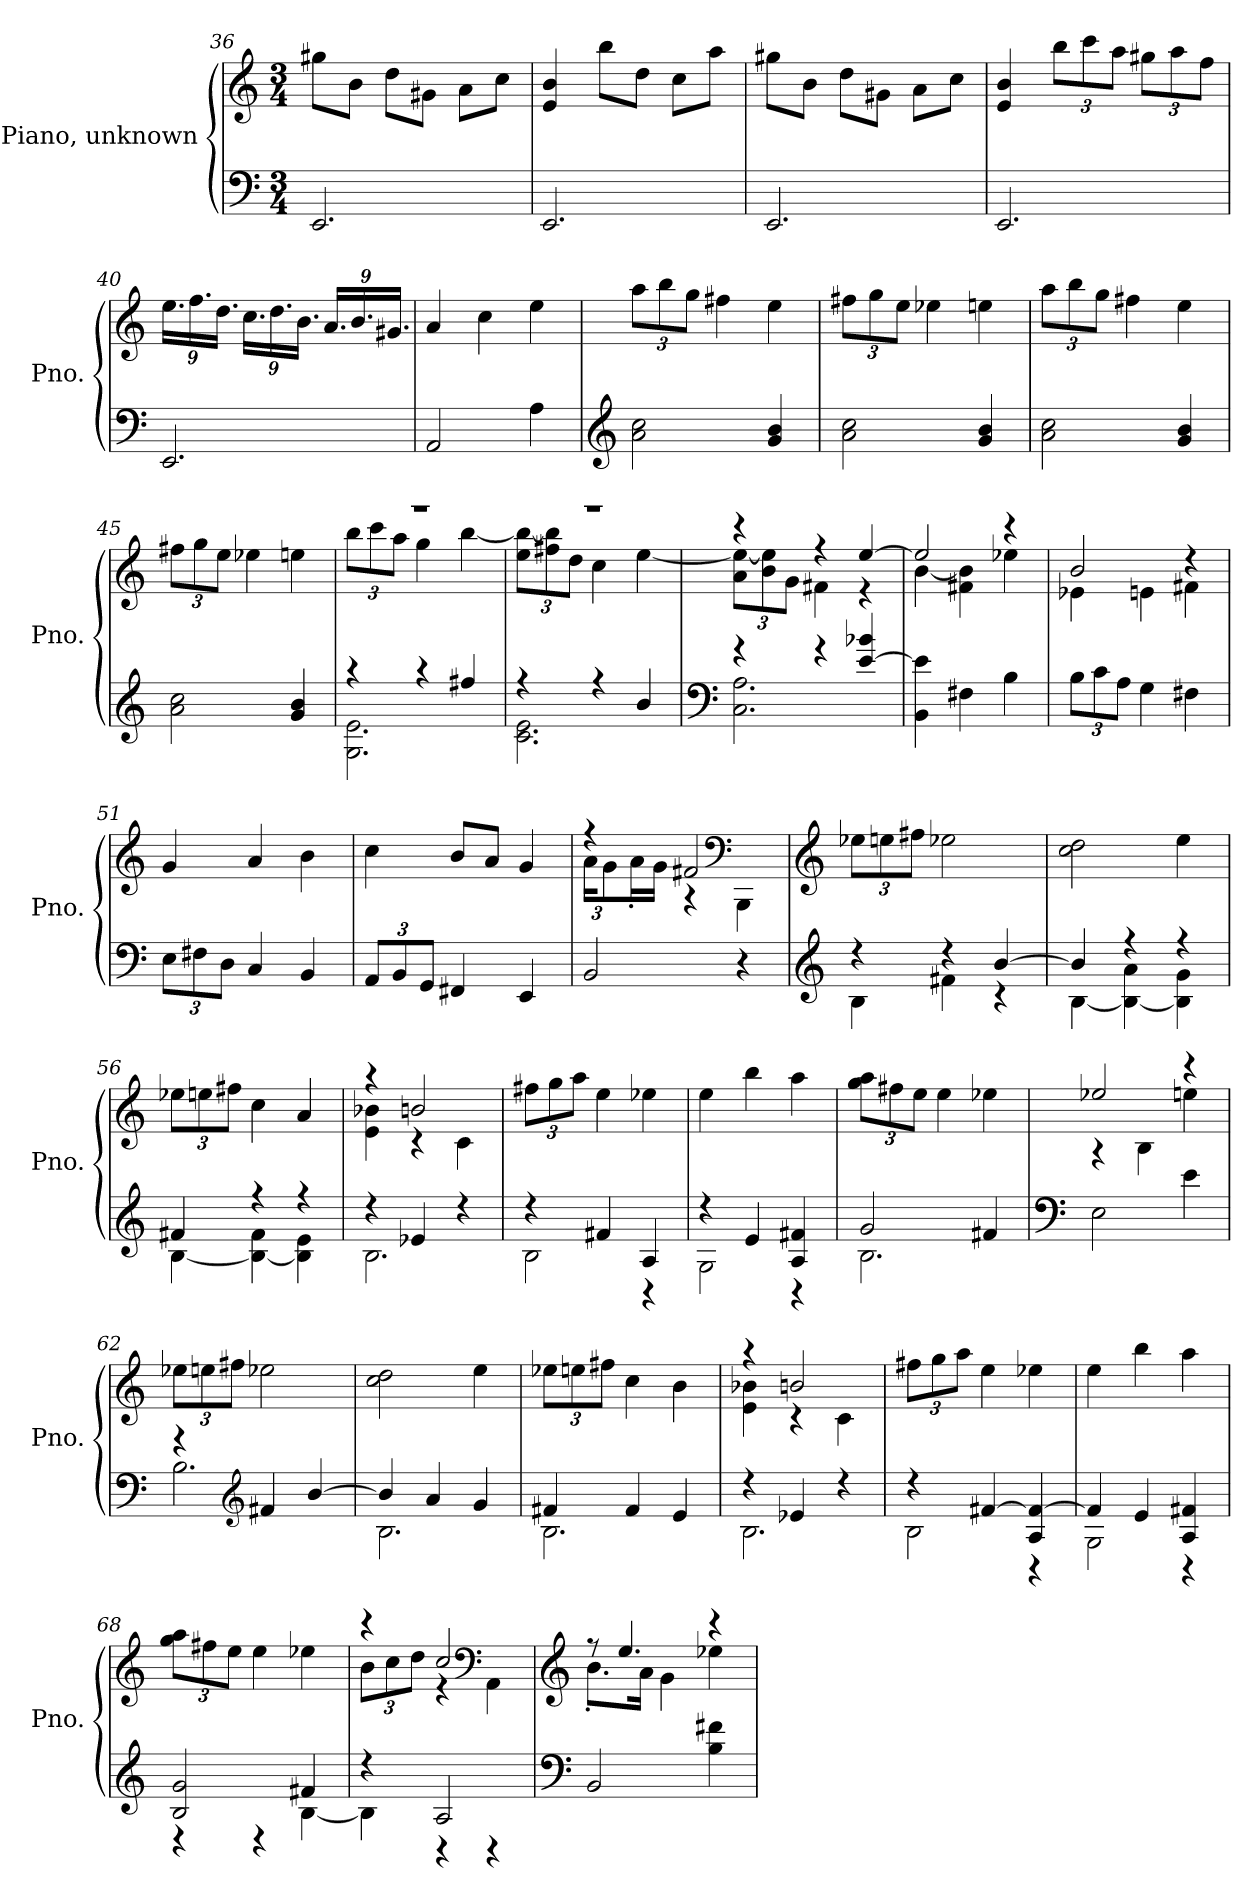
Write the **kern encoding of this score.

**kern	**kern
*part1	*part1
*staff2	*staff1
*I"Piano, unknown	*
*I'Pno.	*
!!LO:PB:g=z
*clefF4	*clefG2
*k[]	*k[]
*M3/4	*M3/4
=36	=36
2.EE/	8gg#X\L
.	8b\J
.	8dd\L
.	8g#X\J
.	8a\L
.	8cc\J
=37	=37
2.EE/	4e/ 4b/
.	8bb\L
.	8dd\J
.	8cc\L
.	8aa\J
=38	=38
2.EE/	8gg#X\L
.	8b\J
.	8dd\L
.	8g#X\J
.	8a\L
.	8cc\J
=39	=39
2.EE/	4e/ 4b/
*	*Xbrackettup
.	12bb\L
.	12ccc\
.	12aa\J
.	12gg#X\L
.	12aa\
.	12ff\J
=40	=40
2.EE/	18.ee\LL
.	18.ff\
.	18.dd\JJ
.	18.cc\LL
.	18.dd\
.	18.b\JJ
.	18.a/LL
.	18.b/
.	18.g#X/JJ
!!LO:LB:g=z
=41	=41
2AA/	4a/
.	4cc\
4A\	4ee\
=42	=42
*clefG2	*
2a\ 2cc\	12aa\L
.	12bb\
.	12gg\J
.	4ff#X\
4g/ 4b/	4ee\
=43	=43
2a\ 2cc\	12ff#X\L
.	12gg\
.	12ee\J
.	4ee-X\
4g/ 4b/	4een\
=44	=44
2a\ 2cc\	12aa\L
.	12bb\
.	12gg\J
.	4ff#X\
4g/ 4b/	4ee\
=45	=45
2a\ 2cc\	12ff#X\L
.	12gg\
.	12ee\J
.	4ee-X\
4g/ 4b/	4een\
=46	=46
*^	*^
4r	2.G\ 2.e\	2.r	12bb\L
.	.	.	12ccc\
.	.	.	12aa\J
4r	.	.	4gg\
4ff#X/	.	.	[4bb\
!!LO:LB:g=z	!!
=47	=47	=47	=47
4r	2.c\ 2.e\	2.r	12ee\ 12bb\_L
.	.	.	12ff#X\ 12bb\]
.	.	.	12dd\J
4r	.	.	4cc\
4b/	.	.	[4ee\
=48	=48	=48	=48
*clefF4	*	*	*
4r	2.C\ 2.A\	4r	12a\ 12ee\_L
.	.	.	12b\ 12ee\]
.	.	.	12g\J
4r	.	4r	4f#X\
[4e/ 4b-X/	.	[4ee/	4r
*v	*v	*	*
=49	=49	=49
4BB\ 4e\]	2ee/]	[4b\
4F#X\	.	4f#X\ 4b\]
4B\	4r	4ee-X\
=50	=50	=50
*Xbrackettup	*	*
12B\L	2b/	4e-X\
12c\	.	.
12A\J	.	.
4G\	.	4en\
4F#X\	4r	4f#X\
*	*v	*v
=51	=51
12E\L	4g/
12F#X\	.
12D\J	.
4C/	4a/
4BB/	4b\
=52	=52
12AA/L	4cc\
12BB/	.
12GG/J	.
4FF#X/	8b/L
.	8a/J
4EE/	4g/
!!LO:LB:g=z
=53	=53
*	*^
2BB/	4r	24a\KL
.	.	12g\
.	.	16a'\L
.	.	16g\JJ
.	2f#X/	4r
*	*clefF4	*
4r	.	4BBB\
*	*v	*v
=54	=54
*clefG2	*clefG2
*^	*
4r	4B\	12ee-X\L
.	.	12een\
.	.	12ff#X\J
4r	4f#X\	2ee-X\
[4b/	4r	.
=55	=55	=55
4b/]	[4B\	2cc\ 2dd\
4r	4B\_ 4a\	.
4r	4B\] 4g\	4ee\
=56	=56	=56
4f#X/	[4B\	12ee-X\L
.	.	12een\
.	.	12ff#X\J
4r	4B\_ 4f#\	4cc\
4r	4B\] 4e\	4a/
=57	=57	=57
*	*	*^
4r	2.B\	4r	4e\ 4b-X\
4e-X/	.	2bn/	4r
4r	.	.	4c\
*	*	*v	*v
=58	=58	=58
4r	2B\	12ff#X\L
.	.	12gg\
.	.	12aa\J
4f#X/	.	4ee\
4A/	4r	4ee-X\
!!LO:LB:g=z
=59	=59	=59
4r	2G\	4ee\
4e/	.	4bb\
4A/ 4f#X/	4r	4aa\
=60	=60	=60
2g/	2.B\	12gg\ 12aa\L
.	.	12ff#X\
.	.	12ee\J
.	.	4ee\
4f#X/	.	4ee-X\
*v	*v	*
=61	=61
*clefF4	*
*	*^
2E\	2ee-X/	4r
.	.	4B\
4e\	4r	4een\
*	*v	*v
=62	=62
*^	*
4r	2.B\	12ee-X\L
.	.	12een\
.	.	12ff#X\J
*clefG2	*	*
4f#X/	.	2ee-X\
[4b/	.	.
=63	=63	=63
4b/]	2.B\	2cc\ 2dd\
4a/	.	.
4g/	.	4ee\
=64	=64	=64
4f#X/	2.B\	12ee-X\L
.	.	12een\
.	.	12ff#X\J
4f#/	.	4cc\
4e/	.	4b\
=65	=65	=65
*	*	*^
4r	2.B\	4r	4e\ 4b-X\
4e-X/	.	2bn/	4r
4r	.	.	4c\
*	*	*v	*v
!!LO:LB:g=z
=66	=66	=66
4r	2B\	12ff#X\L
.	.	12gg\
.	.	12aa\J
[4f#X/	.	4ee\
4A/ 4f#/_	4r	4ee-X\
=67	=67	=67
4f#/]	2G\	4ee\
4e/	.	4bb\
4A/ 4f#X/	4r	4aa\
=68	=68	=68
2B/ 2g/	4r	12gg\ 12aa\L
.	.	12ff#X\
.	.	12ee\J
.	4r	4ee\
4f#X/	[4B\	4ee-X\
=69	=69	=69
*	*	*^
4r	4B\]	4r	12b\L
.	.	.	12cc\
.	.	.	12dd\J
2A/	4r	2cc/	4r
*	*	*clefF4	*
.	4r	.	4AA\
*v	*v	*	*
=70	=70	=70
*clefF4	*clefG2	*
2BB/	8r	8.b'\L
.	4.ee/	.
.	.	16a\Jk
.	.	4g\
4B\ 4f#X\	4r	4ee-X\
*	*v	*v
=	=
*-	*-
